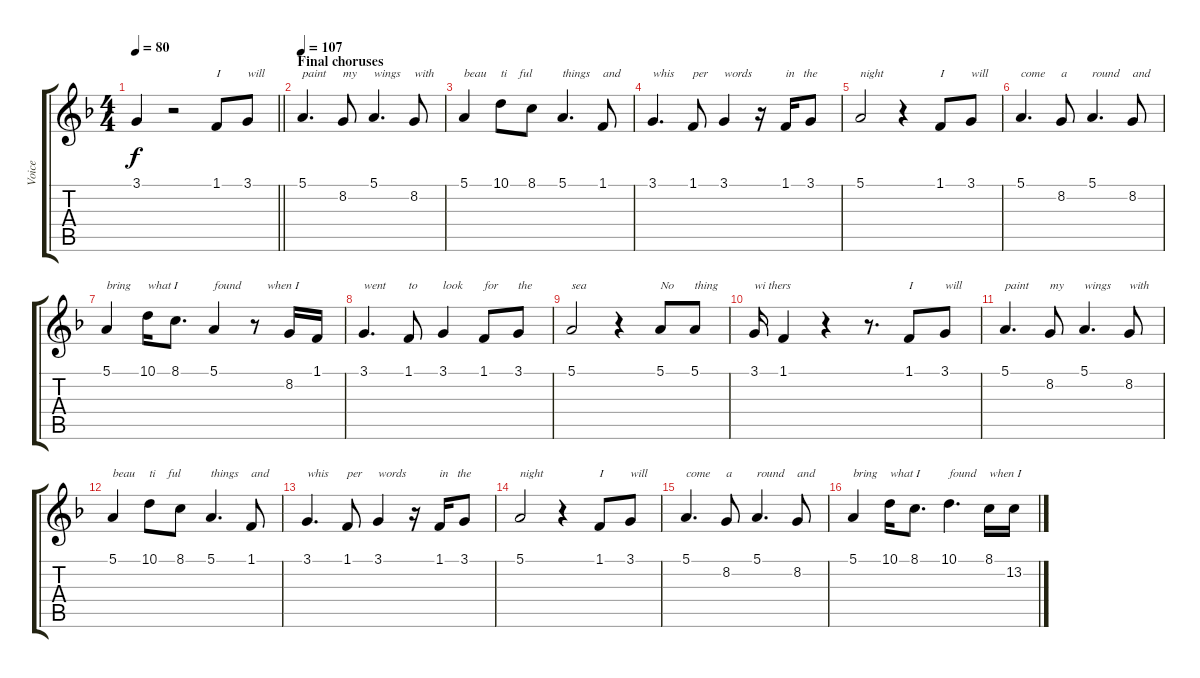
\track ("Voice" "Voice") {instrument ocarina}
\staff {score tabs}
\tuning (E4 B3 G3 D3 A2 E2) {hide}
\ts (4 4)
\tempo 80
\clef g2
\barLineRight lightlight
\ks f
3.1{t}.4{dy f} r.2 1.1.8{txt "I "} 3.1.8{txt "will"} |
\section ("" "Final choruses")
\tempo 107
5.1.4{d txt "paint"} 8.2.8{txt "my"} 5.1.4{d txt "wings"} 8.2.8{txt "with"} |
5.1.4{txt "beau"} 10.1.8{txt "ti    ful"} 8.1.8 5.1.4{d txt "things"} 1.1.8{txt "and"} |
3.1.4{d txt "whis"} 1.1.8{txt "per"} 3.1.4{txt "words"} r.16 1.1.16{txt "in   the"} 3.1.8 |
5.1.2{txt "night"} r.4 1.1.8{txt "I "} 3.1.8{txt "will"} |
5.1.4{d txt "come"} 8.2.8{txt "a"} 5.1.4{d txt "round"} 8.2.8{txt "and"} |
5.1.4{txt "bring"} 10.1.16{txt "what I"} 8.1.8{d} 5.1.4{txt "found"} r.8{txt "    when I"} 8.2.16 1.1.16 |
3.1.4{d txt "went"} 1.1.8{txt "to"} 3.1.4{txt "look"} 1.1.8{txt "for"} 3.1.8{txt "the"} |
5.1.2{txt "sea"} r.4 5.1.8{txt "No"} 5.1.8{txt "thing"} |
3.1.16{txt "wi thers"} 1.1.4 r.4 r.8{d} 1.1.8{txt "I "} 3.1.8{txt "will"} |
5.1.4{d txt "paint"} 8.2.8{txt "my"} 5.1.4{d txt "wings"} 8.2.8{txt "with"} |
5.1.4{txt "beau"} 10.1.8{txt "ti    ful"} 8.1.8 5.1.4{d txt "things"} 1.1.8{txt "and"} |
3.1.4{d txt "whis"} 1.1.8{txt "per"} 3.1.4{txt "words"} r.16 1.1.16{txt "in   the"} 3.1.8 |
5.1.2{txt "night"} r.4 1.1.8{txt "I "} 3.1.8{txt "will"} |
5.1.4{d txt "come"} 8.2.8{txt "a"} 5.1.4{d txt "round"} 8.2.8{txt "and"} |
5.1.4{txt "bring"} 10.1.16{txt "what I"} 8.1.8{d} 10.1.4{d txt "found"} 8.1.16{txt "when I"} 13.2.16
